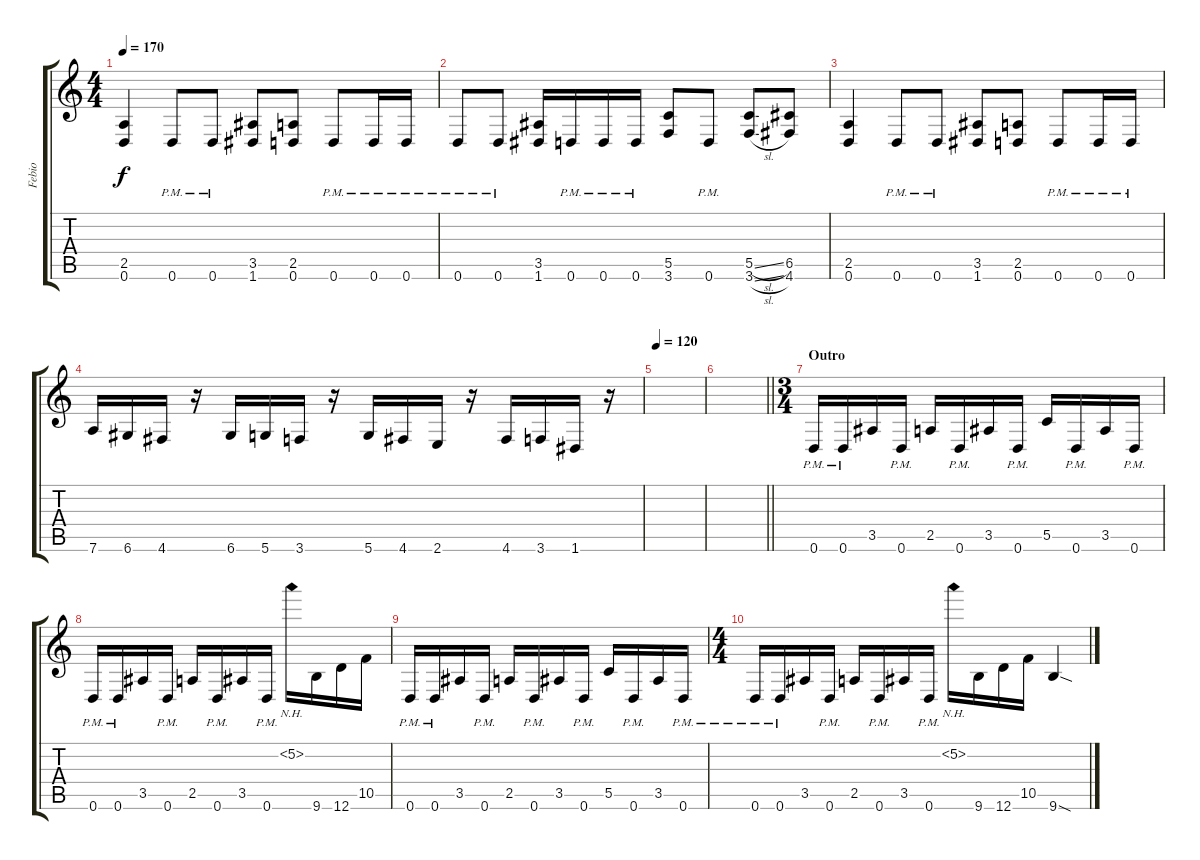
\track ("Febio" "Febio") {instrument distortionguitar}
\staff {score tabs}
\tuning (D4 A3 F3 C3 G2 D2) {hide}
\ts (4 4)
\tempo 170
\clef g2
\ks c
(2.5 0.6).4{dy f} 0.6{pm}.8 0.6{pm}.8 (3.5 1.6).8 (2.5 0.6).8 0.6{pm}.8 0.6{pm}.16 0.6{pm}.16 |
0.6{pm}.8 0.6{pm}.8 (3.5 1.6).16 0.6{pm}.16 0.6{pm}.16 0.6{pm}.16 (5.5 3.6).8 0.6{pm}.8 (5.5{sl} 3.6{sl}).8 (6.5 4.6).8 |
(2.5 0.6).4 0.6{pm}.8 0.6{pm}.8 (3.5 1.6).8 (2.5 0.6).8 0.6{pm}.8 0.6{pm}.16 0.6{pm}.16 |
7.6.16 6.6.16 4.6.16 r.16 6.6.16 5.6.16 3.6.16 r.16 5.6.16 4.6.16 2.6.16 r.16 4.6.16 3.6.16 1.6.16 r.16 |
\tempo 120
|
\barLineRight lightlight
|
\ts (3 4)
\section ("" "Outro")
0.6{pm}.16 0.6{pm}.16 3.5.16 0.6{pm}.16 2.5.16 0.6{pm}.16 3.5.16 0.6{pm}.16 5.5.16 0.6{pm}.16 3.5.16 0.6{pm}.16 |
0.6{pm}.16 0.6{pm}.16 3.5.16 0.6{pm}.16 2.5.16 0.6{pm}.16 3.5.16 0.6{pm}.16 5.2{nh}.16 9.6.16 12.6.16 10.5.16 |
0.6{pm}.16 0.6{pm}.16 3.5.16 0.6{pm}.16 2.5.16 0.6{pm}.16 3.5.16 0.6{pm}.16 5.5.16 0.6{pm}.16 3.5.16 0.6{pm}.16 |
\ts (4 4)
0.6{pm}.16 0.6{pm}.16 3.5.16 0.6{pm}.16 2.5.16 0.6{pm}.16 3.5.16 0.6{pm}.16 5.2{nh}.16 9.6.16 12.6.16 10.5.16 9.6{sod}.4
